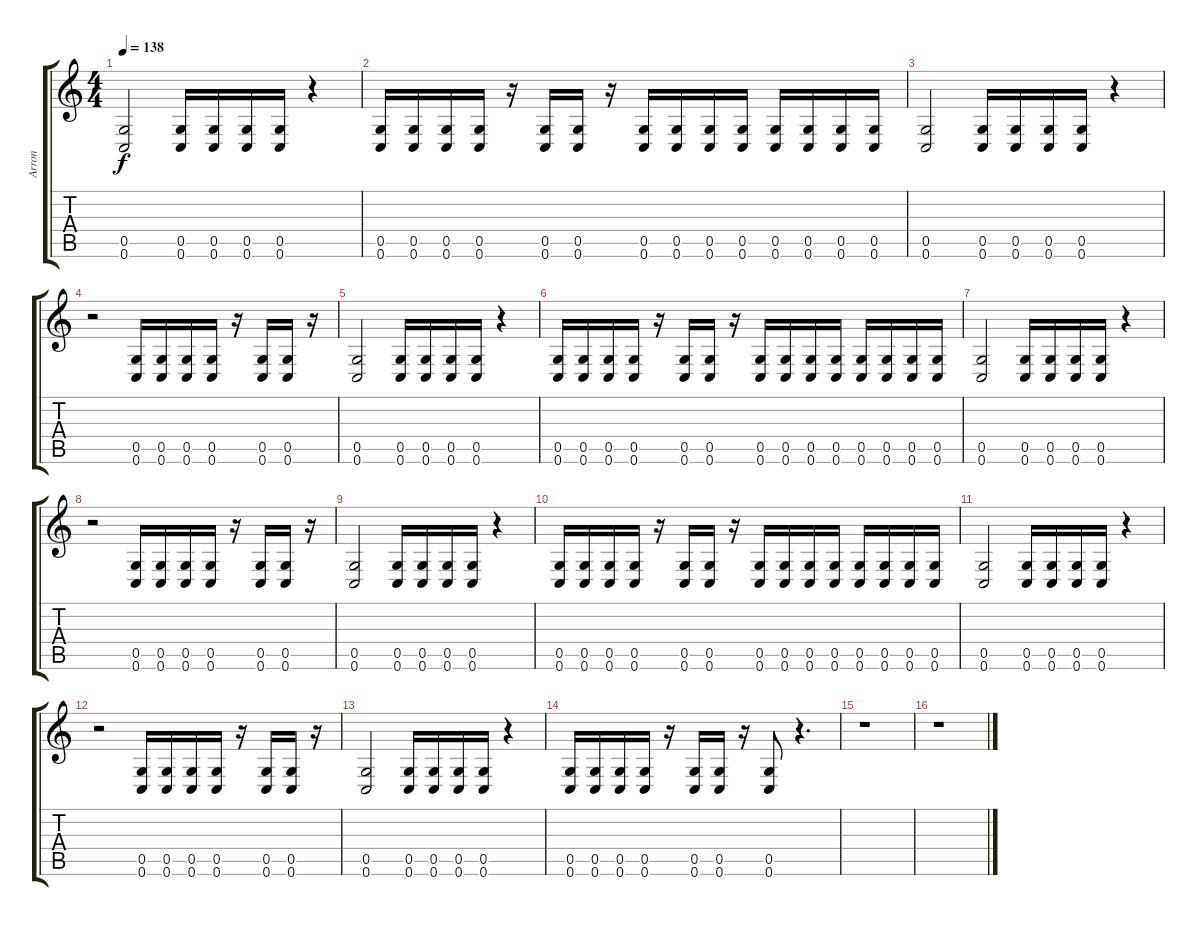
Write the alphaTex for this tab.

\track ("Arron" "Arron") {instrument distortionguitar}
\staff {score tabs}
\tuning (D4 A3 F3 C3 G2 C2) {hide}
\ts (4 4)
\tempo 138
\clef g2
\ks c
(0.5 0.6).2{dy f} (0.5 0.6).16 (0.5 0.6).16 (0.5 0.6).16 (0.5 0.6).16 r.4 |
(0.5 0.6).16 (0.5 0.6).16 (0.5 0.6).16 (0.5 0.6).16 r.16 (0.5 0.6).16 (0.5 0.6).16 r.16 (0.5 0.6).16 (0.5 0.6).16 (0.5 0.6).16 (0.5 0.6).16 (0.5 0.6).16 (0.5 0.6).16 (0.5 0.6).16 (0.5 0.6).16 |
(0.5 0.6).2 (0.5 0.6).16 (0.5 0.6).16 (0.5 0.6).16 (0.5 0.6).16 r.4 |
r.2 (0.5 0.6).16 (0.5 0.6).16 (0.5 0.6).16 (0.5 0.6).16 r.16 (0.5 0.6).16 (0.5 0.6).16 r.16 |
(0.5 0.6).2 (0.5 0.6).16 (0.5 0.6).16 (0.5 0.6).16 (0.5 0.6).16 r.4 |
(0.5 0.6).16 (0.5 0.6).16 (0.5 0.6).16 (0.5 0.6).16 r.16 (0.5 0.6).16 (0.5 0.6).16 r.16 (0.5 0.6).16 (0.5 0.6).16 (0.5 0.6).16 (0.5 0.6).16 (0.5 0.6).16 (0.5 0.6).16 (0.5 0.6).16 (0.5 0.6).16 |
(0.5 0.6).2 (0.5 0.6).16 (0.5 0.6).16 (0.5 0.6).16 (0.5 0.6).16 r.4 |
r.2 (0.5 0.6).16 (0.5 0.6).16 (0.5 0.6).16 (0.5 0.6).16 r.16 (0.5 0.6).16 (0.5 0.6).16 r.16 |
(0.5 0.6).2 (0.5 0.6).16 (0.5 0.6).16 (0.5 0.6).16 (0.5 0.6).16 r.4 |
(0.5 0.6).16 (0.5 0.6).16 (0.5 0.6).16 (0.5 0.6).16 r.16 (0.5 0.6).16 (0.5 0.6).16 r.16 (0.5 0.6).16 (0.5 0.6).16 (0.5 0.6).16 (0.5 0.6).16 (0.5 0.6).16 (0.5 0.6).16 (0.5 0.6).16 (0.5 0.6).16 |
(0.5 0.6).2 (0.5 0.6).16 (0.5 0.6).16 (0.5 0.6).16 (0.5 0.6).16 r.4 |
r.2 (0.5 0.6).16 (0.5 0.6).16 (0.5 0.6).16 (0.5 0.6).16 r.16 (0.5 0.6).16 (0.5 0.6).16 r.16 |
(0.5 0.6).2 (0.5 0.6).16 (0.5 0.6).16 (0.5 0.6).16 (0.5 0.6).16 r.4 |
(0.5 0.6).16 (0.5 0.6).16 (0.5 0.6).16 (0.5 0.6).16 r.16 (0.5 0.6).16 (0.5 0.6).16 r.16 (0.5 0.6).8 r.4{d} |
r.1 |
r.1
